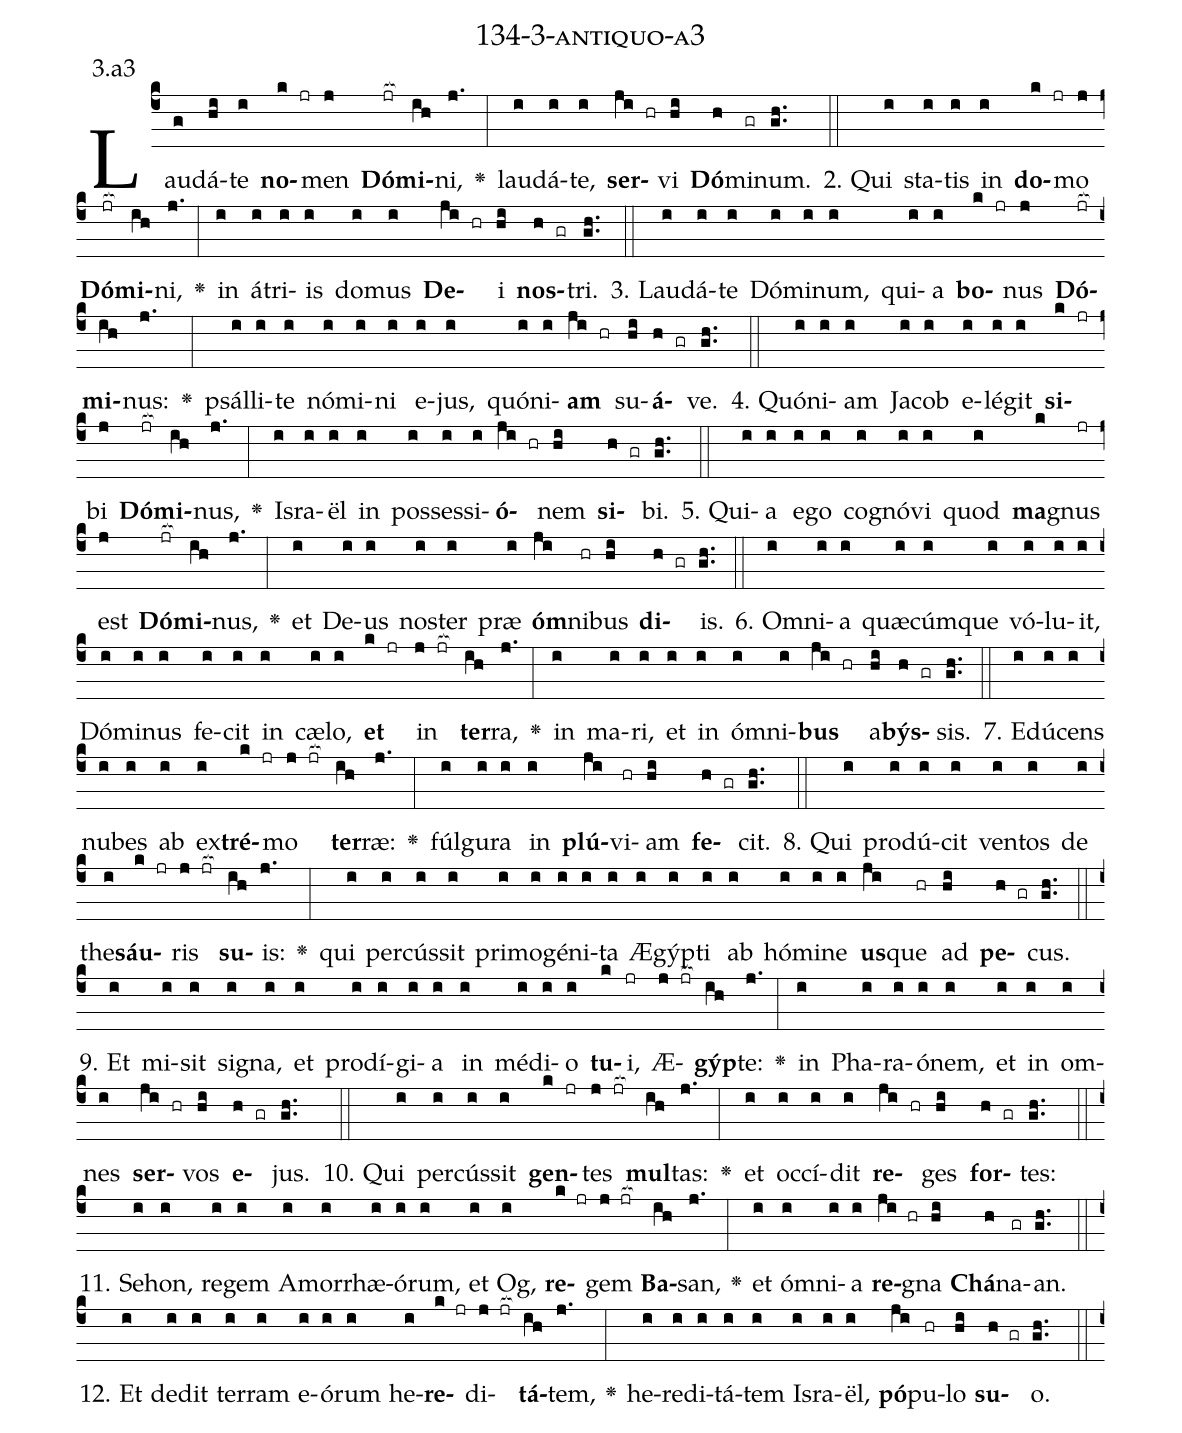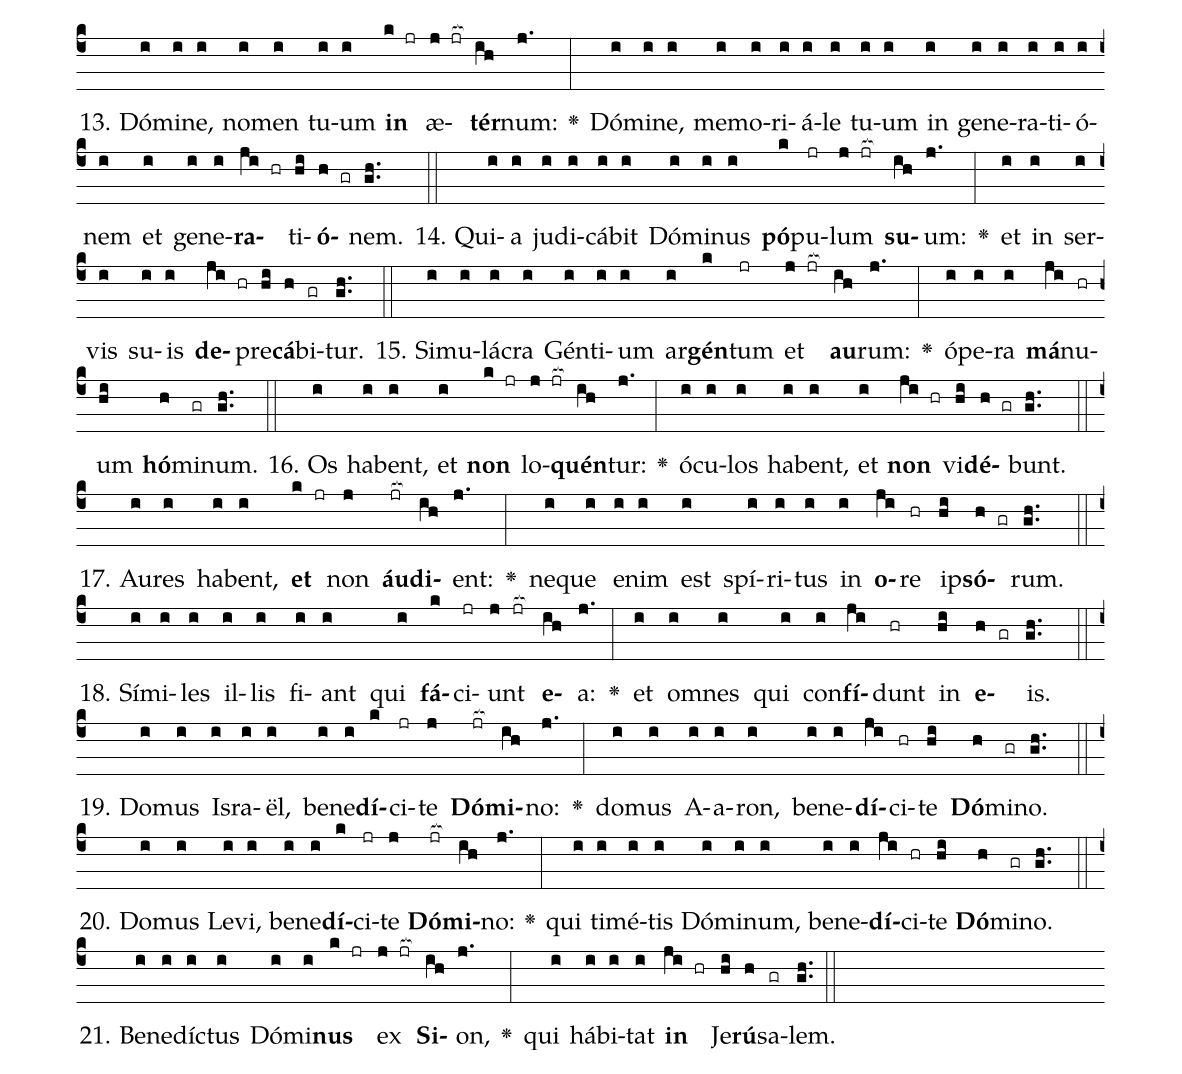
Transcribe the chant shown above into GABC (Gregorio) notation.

name: 134-3-antiquo-a3;
annotation: 3.a3;
%%
(c4)Lau(g)dá(hi)te(i) <b>no</b>(k jr)men(j) <b>Dó</b>(jr[ocb:1{])<b>mi</b>(ih[ocb:0}])ni,(j.) <v>\greheightstar</v>(:) lau(i)dá(i)te,(i) <b>ser</b>(ji hr)vi(hi) <b>Dó</b>(h)mi(gr)num.(gh..) (::)
2. Qui(i) sta(i)tis(i) in(i) <b>do</b>(k jr)mo(j) <b>Dó</b>(jr[ocb:1{])<b>mi</b>(ih[ocb:0}])ni,(j.) <v>\greheightstar</v>(:) in(i) á(i)tri(i)is(i) do(i)mus(i) <b>De</b>(ji hr)i(hi) <b>nos</b>(h gr)tri.(gh..) (::)
3. Lau(i)dá(i)te(i) Dó(i)mi(i)num,(i) qui(i)a(i) <b>bo</b>(k jr)nus(j) <b>Dó</b>(jr[ocb:1{])<b>mi</b>(ih[ocb:0}])nus:(j.) <v>\greheightstar</v>(:) psál(i)li(i)te(i) nó(i)mi(i)ni(i) e(i)jus,(i) quón(i)i(i)<b>am</b>(ji hr) su(hi)<b>á</b>(h gr)ve.(gh..) (::)
4. Quón(i)i(i)am(i) Ja(i)cob(i) e(i)lé(i)git(i) <b>si</b>(k jr)bi(j) <b>Dó</b>(jr[ocb:1{])<b>mi</b>(ih[ocb:0}])nus,(j.) <v>\greheightstar</v>(:) Is(i)ra(i)ël(i) in(i) pos(i)ses(i)si(i)<b>ó</b>(ji hr)nem(hi) <b>si</b>(h gr)bi.(gh..) (::)
5. Qui(i)a(i) e(i)go(i) co(i)gnó(i)vi(i) quod(i) <b>ma</b>(k)gnus(jr) est(j) <b>Dó</b>(jr[ocb:1{])<b>mi</b>(ih[ocb:0}])nus,(j.) <v>\greheightstar</v>(:) et(i) De(i)us(i) nos(i)ter(i) præ(i) <b>óm</b>(ji)ni(hr)bus(hi) <b>di</b>(h gr)is.(gh..) (::)
6. Om(i)ni(i)a(i) quæ(i)cúm(i)que(i) vó(i)lu(i)it,(i) Dó(i)mi(i)nus(i) fe(i)cit(i) in(i) cæ(i)lo,(i) <b>et</b>(k jr) in(j jr[ocb:1{]) <b>ter</b>(ih[ocb:0}])ra,(j.) <v>\greheightstar</v>(:) in(i) ma(i)ri,(i) et(i) in(i) óm(i)ni(i)<b>bus</b>(ji hr) a(hi)<b>býs</b>(h gr)sis.(gh..) (::)
7. E(i)dú(i)cens(i) nu(i)bes(i) ab(i) ex(i)<b>tré</b>(k jr)mo(j jr[ocb:1{]) <b>ter</b>(ih[ocb:0}])ræ:(j.) <v>\greheightstar</v>(:) fúl(i)gu(i)ra(i) in(i) <b>plú</b>(ji)vi(hr)am(hi) <b>fe</b>(h gr)cit.(gh..) (::)
8. Qui(i) pro(i)dú(i)cit(i) ven(i)tos(i) de(i) the(i)<b>sáu</b>(k jr)ris(j jr[ocb:1{]) <b>su</b>(ih[ocb:0}])is:(j.) <v>\greheightstar</v>(:) qui(i) per(i)cús(i)sit(i) pri(i)mo(i)gé(i)ni(i)ta(i) Æ(i)gýp(i)ti(i) ab(i) hó(i)mi(i)ne(i) <b>us</b>(ji)que(hr) ad(hi) <b>pe</b>(h gr)cus.(gh..) (::)
9. Et(i) mi(i)sit(i) si(i)gna,(i) et(i) prod(i)í(i)gi(i)a(i) in(i) mé(i)di(i)o(i) <b>tu</b>(k)i,(jr) Æ(j jr[ocb:1{])<b>gýp</b>(ih[ocb:0}])te:(j.) <v>\greheightstar</v>(:) in(i) Pha(i)ra(i)ó(i)nem,(i) et(i) in(i) om(i)nes(i) <b>ser</b>(ji hr)vos(hi) <b>e</b>(h gr)jus.(gh..) (::)
10. Qui(i) per(i)cús(i)sit(i) <b>gen</b>(k jr)tes(j jr[ocb:1{]) <b>mul</b>(ih[ocb:0}])tas:(j.) <v>\greheightstar</v>(:) et(i) oc(i)cí(i)dit(i) <b>re</b>(ji hr)ges(hi) <b>for</b>(h gr)tes:(gh..) (::)
11. Se(i)hon,(i) re(i)gem(i) A(i)mor(i)rhæ(i)ó(i)rum,(i) et(i) Og,(i) <b>re</b>(k jr)gem(j jr[ocb:1{]) <b>Ba</b>(ih[ocb:0}])san,(j.) <v>\greheightstar</v>(:) et(i) óm(i)ni(i)a(i) <b>re</b>(ji hr)gna(hi) <b>Chá</b>(h)na(gr)an.(gh..) (::)
12. Et(i) de(i)dit(i) ter(i)ram(i) e(i)ó(i)rum(i) he(i)<b>re</b>(k jr)di(j jr[ocb:1{])<b>tá</b>(ih[ocb:0}])tem,(j.) <v>\greheightstar</v>(:) he(i)re(i)di(i)tá(i)tem(i) Is(i)ra(i)ël,(i) <b>pó</b>(ji)pu(hr)lo(hi) <b>su</b>(h gr)o.(gh..) (::)
13. Dó(i)mi(i)ne,(i) no(i)men(i) tu(i)um(i) <b>in</b>(k jr) æ(j jr[ocb:1{])<b>tér</b>(ih[ocb:0}])num:(j.) <v>\greheightstar</v>(:) Dó(i)mi(i)ne,(i) me(i)mo(i)ri(i)á(i)le(i) tu(i)um(i) in(i) ge(i)ne(i)ra(i)ti(i)ó(i)nem(i) et(i) ge(i)ne(i)<b>ra</b>(ji hr)ti(hi)<b>ó</b>(h gr)nem.(gh..) (::)
14. Qui(i)a(i) ju(i)di(i)cá(i)bit(i) Dó(i)mi(i)nus(i) <b>pó</b>(k)pu(jr)lum(j jr[ocb:1{]) <b>su</b>(ih[ocb:0}])um:(j.) <v>\greheightstar</v>(:) et(i) in(i) ser(i)vis(i) su(i)is(i) <b>de</b>(ji hr)pre(hi)<b>cá</b>(h)bi(gr)tur.(gh..) (::)
15. Si(i)mu(i)lá(i)cra(i) Gén(i)ti(i)um(i) ar(i)<b>gén</b>(k)tum(jr) et(j jr[ocb:1{]) <b>au</b>(ih[ocb:0}])rum:(j.) <v>\greheightstar</v>(:) ó(i)pe(i)ra(i) <b>má</b>(ji)nu(hr)um(hi) <b>hó</b>(h)mi(gr)num.(gh..) (::)
16. Os(i) ha(i)bent,(i) et(i) <b>non</b>(k jr) lo(j jr[ocb:1{])<b>quén</b>(ih[ocb:0}])tur:(j.) <v>\greheightstar</v>(:) ó(i)cu(i)los(i) ha(i)bent,(i) et(i) <b>non</b>(ji hr) vi(hi)<b>dé</b>(h gr)bunt.(gh..) (::)
17. Au(i)res(i) ha(i)bent,(i) <b>et</b>(k jr) non(j) <b>áu</b>(jr[ocb:1{])<b>di</b>(ih[ocb:0}])ent:(j.) <v>\greheightstar</v>(:) ne(i)que(i) e(i)nim(i) est(i) spí(i)ri(i)tus(i) in(i) <b>o</b>(ji)re(hr) ip(hi)<b>só</b>(h gr)rum.(gh..) (::)
18. Sí(i)mi(i)les(i) il(i)lis(i) fi(i)ant(i) qui(i) <b>fá</b>(k)ci(jr)unt(j jr[ocb:1{]) <b>e</b>(ih[ocb:0}])a:(j.) <v>\greheightstar</v>(:) et(i) om(i)nes(i) qui(i) con(i)<b>fí</b>(ji)dunt(hr) in(hi) <b>e</b>(h gr)is.(gh..) (::)
19. Do(i)mus(i) Is(i)ra(i)ël,(i) be(i)ne(i)<b>dí</b>(k)ci(jr)te(j) <b>Dó</b>(jr[ocb:1{])<b>mi</b>(ih[ocb:0}])no:(j.) <v>\greheightstar</v>(:) do(i)mus(i) A(i)a(i)ron,(i) be(i)ne(i)<b>dí</b>(ji)ci(hr)te(hi) <b>Dó</b>(h)mi(gr)no.(gh..) (::)
20. Do(i)mus(i) Le(i)vi,(i) be(i)ne(i)<b>dí</b>(k)ci(jr)te(j) <b>Dó</b>(jr[ocb:1{])<b>mi</b>(ih[ocb:0}])no:(j.) <v>\greheightstar</v>(:) qui(i) ti(i)mé(i)tis(i) Dó(i)mi(i)num,(i) be(i)ne(i)<b>dí</b>(ji)ci(hr)te(hi) <b>Dó</b>(h)mi(gr)no.(gh..) (::)
21. Be(i)ne(i)díc(i)tus(i) Dó(i)mi(i)<b>nus</b>(k jr) ex(j jr[ocb:1{]) <b>Si</b>(ih[ocb:0}])on,(j.) <v>\greheightstar</v>(:) qui(i) há(i)bi(i)tat(i) <b>in</b>(ji hr) Je(hi)<b>rú</b>(h)sa(gr)lem.(gh..) (::)
